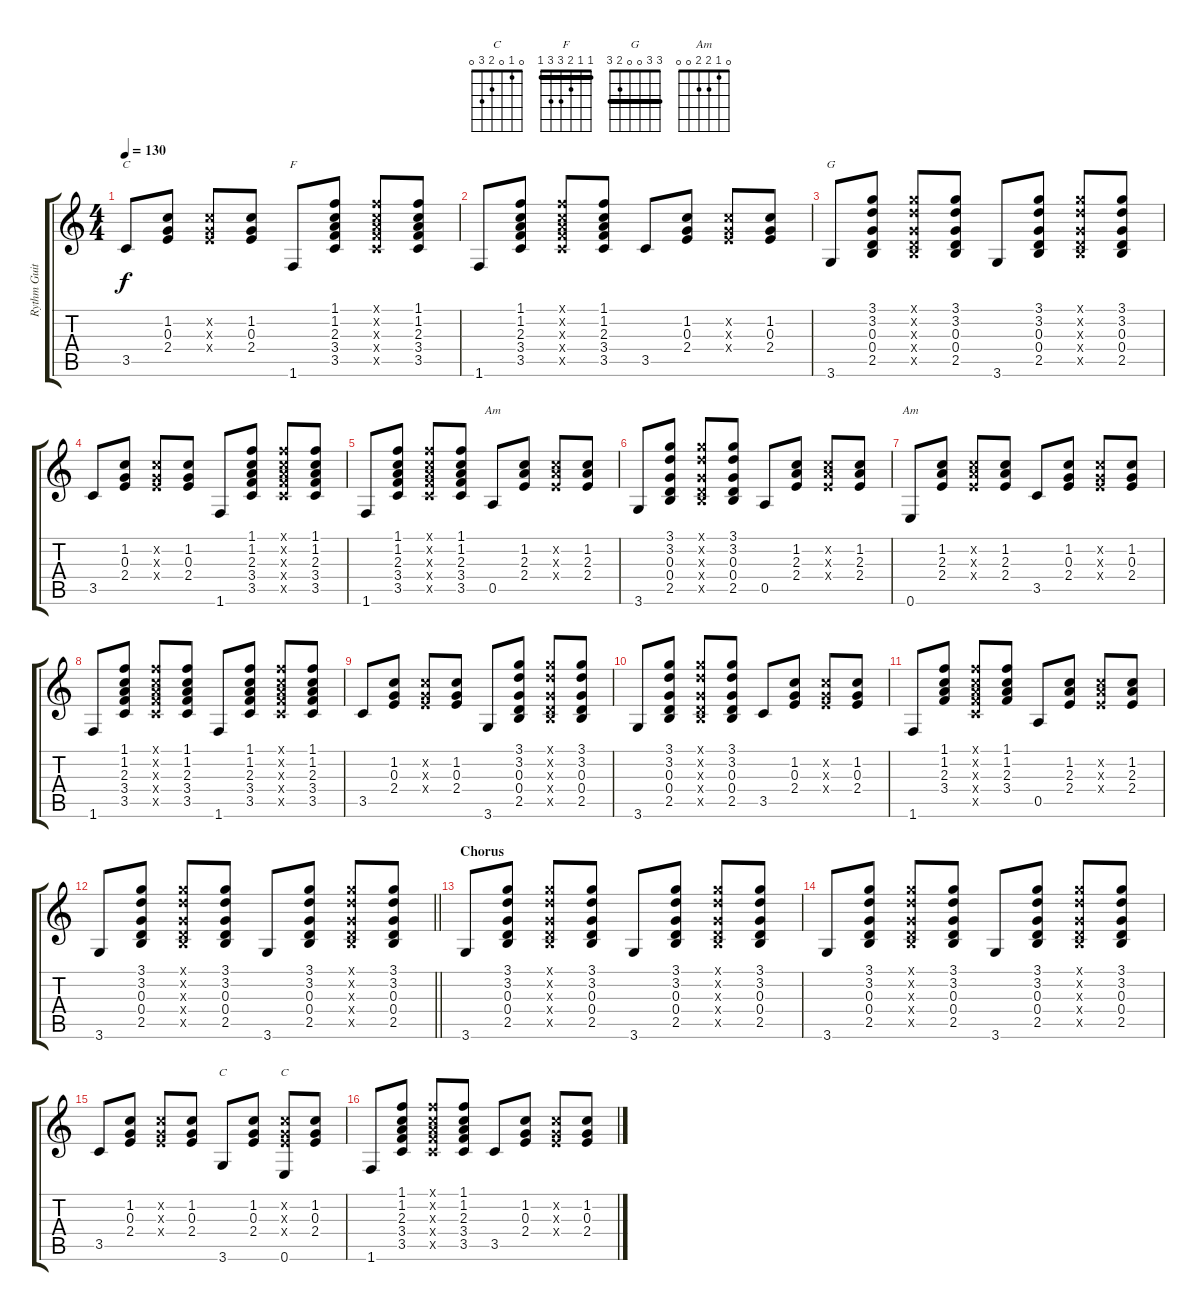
\track ("Rythm Guitar" "Rythm Guit") {instrument acousticguitarnylon}
\staff {score tabs}
\tuning (E4 B3 G3 D3 A2 E2) {hide}
\chord ("C" 0 1 0 2 3 x)
\chord ("F" 1 1 2 3 3 1) {barre 1}
\chord ("G" 3 3 0 0 2 3) {barre 3}
\chord ("Am" 0 1 2 2 0 x)
\chord ("Am" 0 1 2 2 0 0)
\chord ("C" 0 1 0 2 3 3)
\chord ("C" 0 1 0 2 3 0)
\ts (4 4)
\tempo 130
\clef g2
\ks c
3.5.8{ch "C" dy f} (1.2 0.3 2.4).8 (1.2{x} 0.3{x} 2.4{x}).8 (1.2 0.3 2.4).8 1.6.8{ch "F"} (1.1 1.2 2.3 3.4 3.5).8 (1.1{x} 1.2{x} 2.3{x} 3.4{x} 3.5{x}).8 (1.1 1.2 2.3 3.4 3.5).8 |
1.6.8 (1.1 1.2 2.3 3.4 3.5).8 (1.1{x} 1.2{x} 2.3{x} 3.4{x} 3.5{x}).8 (1.1 1.2 2.3 3.4 3.5).8 3.5.8 (1.2 0.3 2.4).8 (1.2{x} 0.3{x} 2.4{x}).8 (1.2 0.3 2.4).8 |
3.6.8{ch "G"} (3.1 3.2 0.3 0.4 2.5).8 (3.1{x} 3.2{x} 0.3{x} 0.4{x} 2.5{x}).8 (3.1 3.2 0.3 0.4 2.5).8 3.6.8 (3.1 3.2 0.3 0.4 2.5).8 (3.1{x} 3.2{x} 0.3{x} 0.4{x} 2.5{x}).8 (3.1 3.2 0.3 0.4 2.5).8 |
3.5.8 (1.2 0.3 2.4).8 (1.2{x} 0.3{x} 2.4{x}).8 (1.2 0.3 2.4).8 1.6.8 (1.1 1.2 2.3 3.4 3.5).8 (1.1{x} 1.2{x} 2.3{x} 3.4{x} 3.5{x}).8 (1.1 1.2 2.3 3.4 3.5).8 |
1.6.8 (1.1 1.2 2.3 3.4 3.5).8 (1.1{x} 1.2{x} 2.3{x} 3.4{x} 3.5{x}).8 (1.1 1.2 2.3 3.4 3.5).8 0.5.8{ch "Am"} (1.2 2.3 2.4).8 (1.2{x} 2.3{x} 2.4{x}).8 (1.2 2.3 2.4).8 |
3.6.8 (3.1 3.2 0.3 0.4 2.5).8 (3.1{x} 3.2{x} 0.3{x} 0.4{x} 2.5{x}).8 (3.1 3.2 0.3 0.4 2.5).8 0.5.8 (1.2 2.3 2.4).8 (1.2{x} 2.3{x} 2.4{x}).8 (1.2 2.3 2.4).8 |
0.6.8{ch "Am"} (1.2 2.3 2.4).8 (1.2{x} 2.3{x} 2.4{x}).8 (1.2 2.3 2.4).8 3.5.8 (1.2 0.3 2.4).8 (1.2{x} 0.3{x} 2.4{x}).8 (1.2 0.3 2.4).8 |
1.6.8 (1.1 1.2 2.3 3.4 3.5).8 (1.1{x} 1.2{x} 2.3{x} 3.4{x} 3.5{x}).8 (1.1 1.2 2.3 3.4 3.5).8 1.6.8 (1.1 1.2 2.3 3.4 3.5).8 (1.1{x} 1.2{x} 2.3{x} 3.4{x} 3.5{x}).8 (1.1 1.2 2.3 3.4 3.5).8 |
3.5.8 (1.2 0.3 2.4).8 (1.2{x} 0.3{x} 2.4{x}).8 (1.2 0.3 2.4).8 3.6.8 (3.1 3.2 0.3 0.4 2.5).8 (3.1{x} 3.2{x} 0.3{x} 0.4{x} 2.5{x}).8 (3.1 3.2 0.3 0.4 2.5).8 |
3.6.8 (3.1 3.2 0.3 0.4 2.5).8 (3.1{x} 3.2{x} 0.3{x} 0.4{x} 2.5{x}).8 (3.1 3.2 0.3 0.4 2.5).8 3.5.8 (1.2 0.3 2.4).8 (1.2{x} 0.3{x} 2.4{x}).8 (1.2 0.3 2.4).8 |
1.6.8 (1.1 1.2 2.3 3.4).8 (1.1{x} 1.2{x} 2.3{x} 3.4{x} 3.5{x}).8 (1.1 1.2 2.3 3.4).8 0.5.8 (1.2 2.3 2.4).8 (1.2{x} 2.3{x} 2.4{x}).8 (1.2 2.3 2.4).8 |
\barLineRight lightlight
3.6.8 (3.1 3.2 0.3 0.4 2.5).8 (3.1{x} 3.2{x} 0.3{x} 0.4{x} 2.5{x}).8 (3.1 3.2 0.3 0.4 2.5).8 3.6.8 (3.1 3.2 0.3 0.4 2.5).8 (3.1{x} 3.2{x} 0.3{x} 0.4{x} 2.5{x}).8 (3.1 3.2 0.3 0.4 2.5).8 |
\section ("" "Chorus")
3.6.8 (3.1 3.2 0.3 0.4 2.5).8 (3.1{x} 3.2{x} 0.3{x} 0.4{x} 2.5{x}).8 (3.1 3.2 0.3 0.4 2.5).8 3.6.8 (3.1 3.2 0.3 0.4 2.5).8 (3.1{x} 3.2{x} 0.3{x} 0.4{x} 2.5{x}).8 (3.1 3.2 0.3 0.4 2.5).8 |
3.6.8 (3.1 3.2 0.3 0.4 2.5).8 (3.1{x} 3.2{x} 0.3{x} 0.4{x} 2.5{x}).8 (3.1 3.2 0.3 0.4 2.5).8 3.6.8 (3.1 3.2 0.3 0.4 2.5).8 (3.1{x} 3.2{x} 0.3{x} 0.4{x} 2.5{x}).8 (3.1 3.2 0.3 0.4 2.5).8 |
3.5.8 (1.2 0.3 2.4).8 (1.2{x} 0.3{x} 2.4{x}).8 (1.2 0.3 2.4).8 3.6.8{ch "C"} (1.2 0.3 2.4).8 (1.2{x} 0.3{x} 2.4{x} 0.6).8{ch "C"} (1.2 0.3 2.4).8 |
1.6.8 (1.1 1.2 2.3 3.4 3.5).8 (1.1{x} 1.2{x} 2.3{x} 3.4{x} 3.5{x}).8 (1.1 1.2 2.3 3.4 3.5).8 3.5.8 (1.2 0.3 2.4).8 (1.2{x} 0.3{x} 2.4{x}).8 (1.2 0.3 2.4).8
